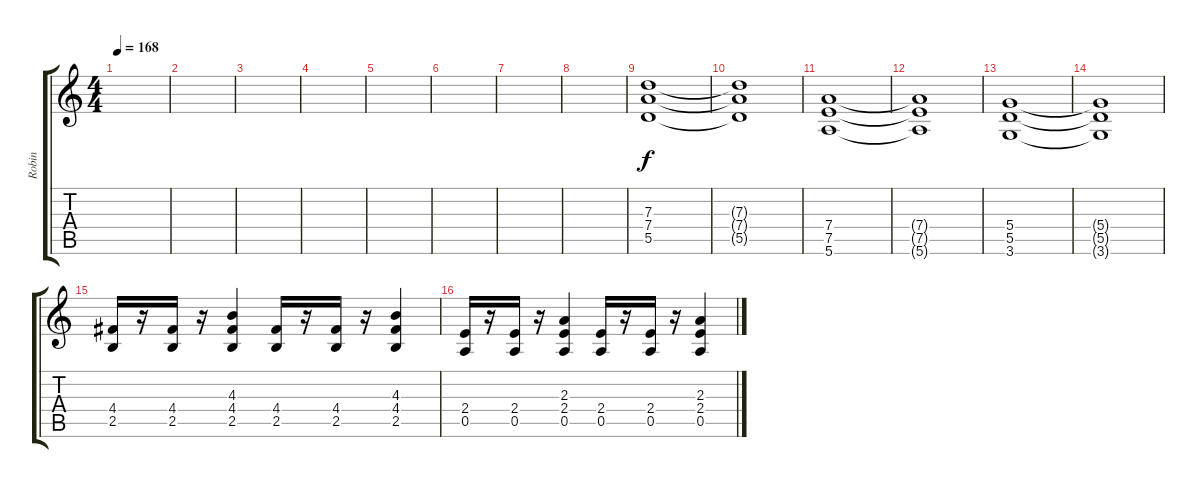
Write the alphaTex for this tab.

\track ("Robin" "Robin") {instrument distortionguitar}
\staff {score tabs}
\tuning (E4 B3 G3 D3 A2 E2) {hide}
\ts (4 4)
\tempo 168
\clef g2
\ks c
|
|
|
|
|
|
|
|
(7.3 7.4 5.5).1 |
(7.3{t} 7.4{t} 5.5{t}).1 |
(7.4 7.5 5.6).1 |
(7.4{t} 7.5{t} 5.6{t}).1 |
(5.4 5.5 3.6).1 |
(5.4{t} 5.5{t} 3.6{t}).1 |
(4.4 2.5).16 r.16 (4.4 2.5).16 r.16 (4.3 4.4 2.5).4 (4.4 2.5).16 r.16 (4.4 2.5).16 r.16 (4.3 4.4 2.5).4 |
(2.4 0.5).16 r.16 (2.4 0.5).16 r.16 (2.3 2.4 0.5).4 (2.4 0.5).16 r.16 (2.4 0.5).16 r.16 (2.3 2.4 0.5).4
